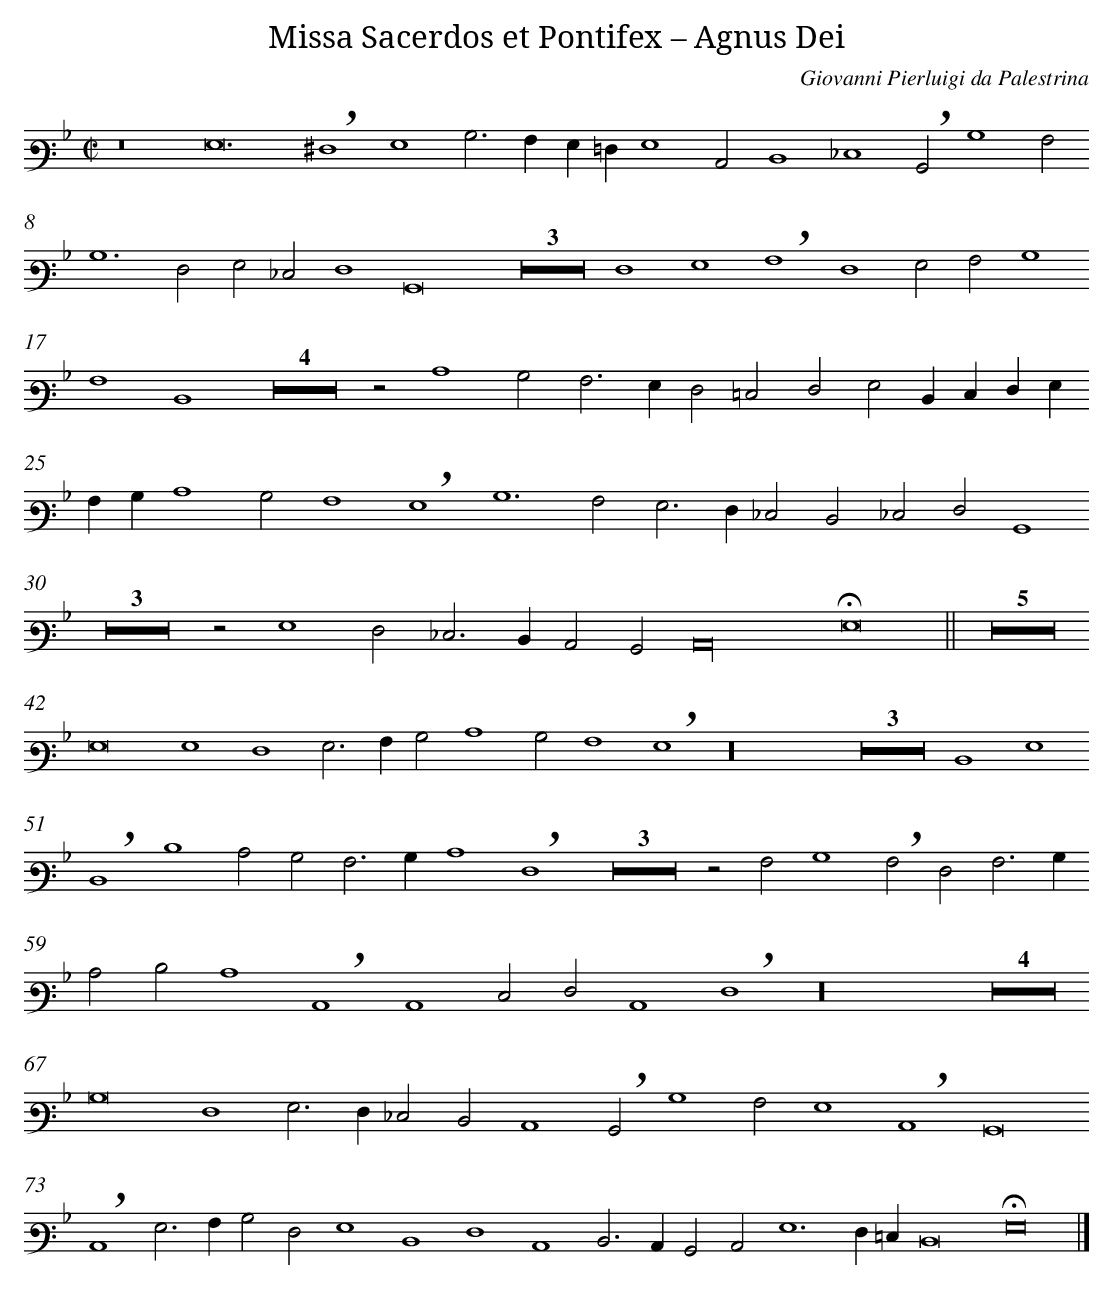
X:1
T: Missa Sacerdos et Pontifex – Agnus Dei
C: Giovanni Pierluigi da Palestrina
L: 1/4
M: C|
K: F clef=F3
z8 [|]
G,12 [|]
!breath!^F,4 [|]
G,4B,3A, [|]
G,=F,G,4C,2 [|]
D,4_E,4 [|]
!breath!B,,2B,4A,2 [|]
B,6F,2 [|]
G,2_E,2F,4 [|]
B,,8 [|]
Z3 [|]
F,4G,4 [|]
!breath!A,4F,4 [|]
G,2A,2B,4 [|]
A,4D,4 [|]
Z4 [|]
z2C4B,2 [|]
A,2>G,2F,2=E,2 [|]
F,2G,2D,E,F,G, [|]
A,B,C4B,2 [|]
A,4!breath!G,4 [|]
B,6A,2 [|]
G,2>F,2_E,2D,2 [|]
_E,2F,2B,,4 [|]
Z3 [|]
z2G,4F,2 [|]
_E,2>D,2C,2B,,2 [|]
C,16 [|]
 [|]
!fermata!G,8 ||
Z5 [|]
G,8 [|]
G,4F,4 [|]
G,2>A,2B,2C4 [|]
B,2A,4 [|]
!breath!G,4z16 [|]
Z3 [|]
D,4G,4 [|]
!breath!D,4D4 [|]
C2B,2A,3B, [|]
C4!breath!F,4 [|]
Z3 [|]
z2A,2B,4 [|]
!breath!A,2F,2A,3B, [|]
C2D2C4 [|]
!breath!C,4C,4 [|]
E,2F,2C,4 [|]
!breath!F,4z16 [|]
Z4 [|]
B,8 [|]
F,4 [|]
G,2>F,2_E,2D,2 [|]
C,4!breath!B,,2B,4 [|]
A,2G,4 [|]
!breath!C,4B,,8 [|]
!breath!C,4 [|]
G,2>A,2B,2F,2 [|]
G,4D,4 [|]
F,4C,4 [|]
D,2>C,2B,,2C,2 [|]
G,6F,=E, [|]
D,8 [|]
!fermata!G,8 |]
